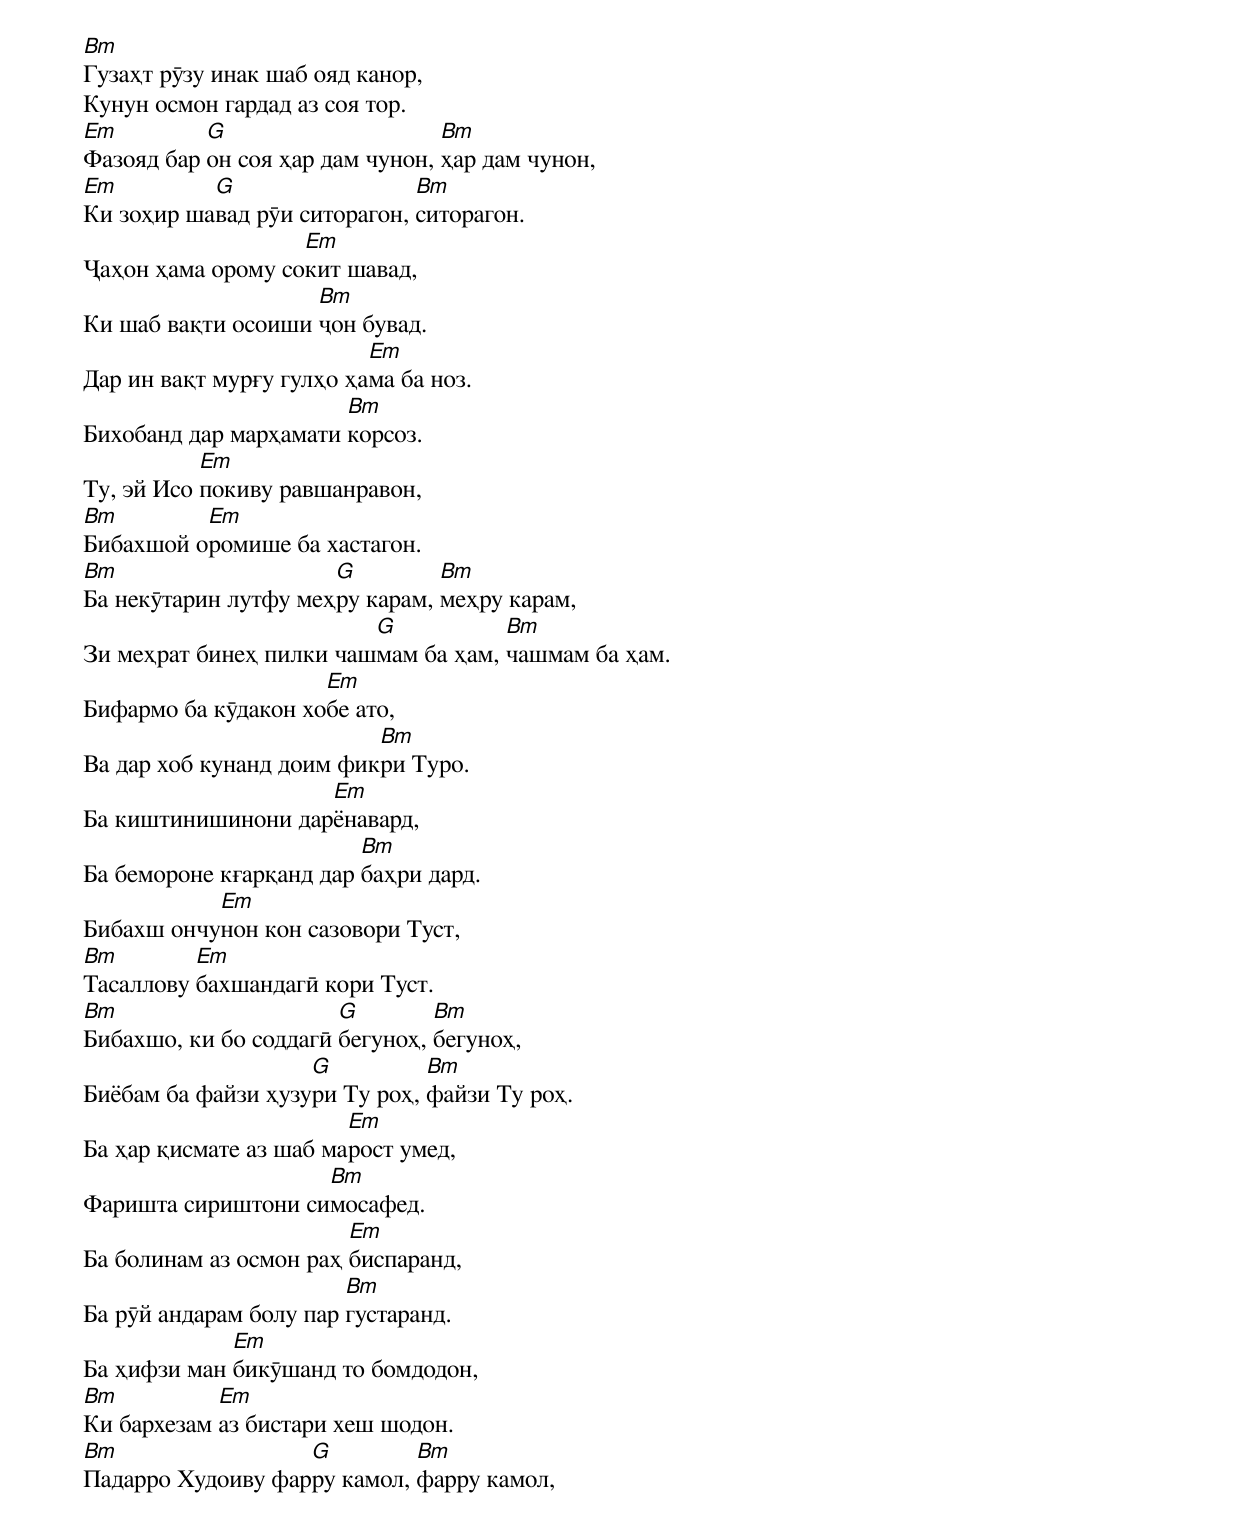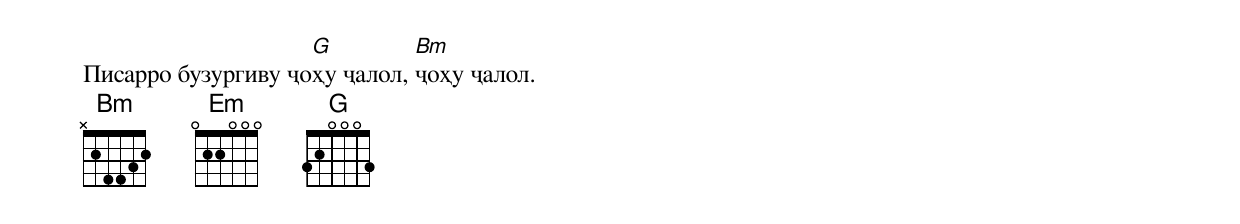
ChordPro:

[Bm]Гузаҳт рӯзу инак шаб ояд канор,
Кунун осмон гардад аз соя тор.
[Em]Фазояд бар [G]он соя ҳар дам чунон, [Bm]ҳар дам чунон,
[Em]Ки зоҳир ша[G]вад рӯи ситорагон, [Bm]ситорагон.
Ҷаҳон ҳама орому со[Em]кит шавад,
Ки шаб вақти осоиши [Bm]ҷон бувад.
Дар ин вақт мурғу гулҳо ҳа[Em]ма ба ноз.
Бихобанд дар марҳамати [Bm]корсоз.
Ту, эй Исо [Em]покиву равшанравон,
[Bm]Бибахшой о[Em]ромише ба хастагон.
[Bm]Ба некӯтарин лутфу меҳ[G]ру карам, [Bm]меҳру карам,
Зи меҳрат бинеҳ пилки чаш[G]мам ба ҳам, [Bm]чашмам ба ҳам.
Бифармо ба кӯдакон хо[Em]бе ато,
Ва дар хоб кунанд доим фик[Bm]ри Туро.
Ба киштинишинони дар[Em]ёнавард,
Ба бемороне кғарқанд дар [Bm]баҳри дард.
Бибахш ончу[Em]нон кон сазовори Туст,
[Bm]Тасаллову [Em]бахшандагӣ кори Туст.
[Bm]Бибахшо, ки бо соддагӣ [G]бегуноҳ, [Bm]бегуноҳ,
Биёбам ба файзи ҳузу[G]ри Ту роҳ, [Bm]файзи Ту роҳ.
Ба ҳар қисмате аз шаб ма[Em]рост умед,
Фаришта сириштони си[Bm]мосафед.
Ба болинам аз осмон раҳ [Em]биспаранд,
Ба рӯй андарам болу пар [Bm]густаранд.
Ба ҳифзи ман [Em]бикӯшанд то бомдодон,
[Bm]Ки бархезам [Em]аз бистари хеш шодон.
[Bm]Падарро Худоиву фар[G]ру камол, [Bm]фарру камол,
Писарро бузургиву ҷо[G]ҳу ҷалол, [Bm]ҷоҳу ҷалол.
